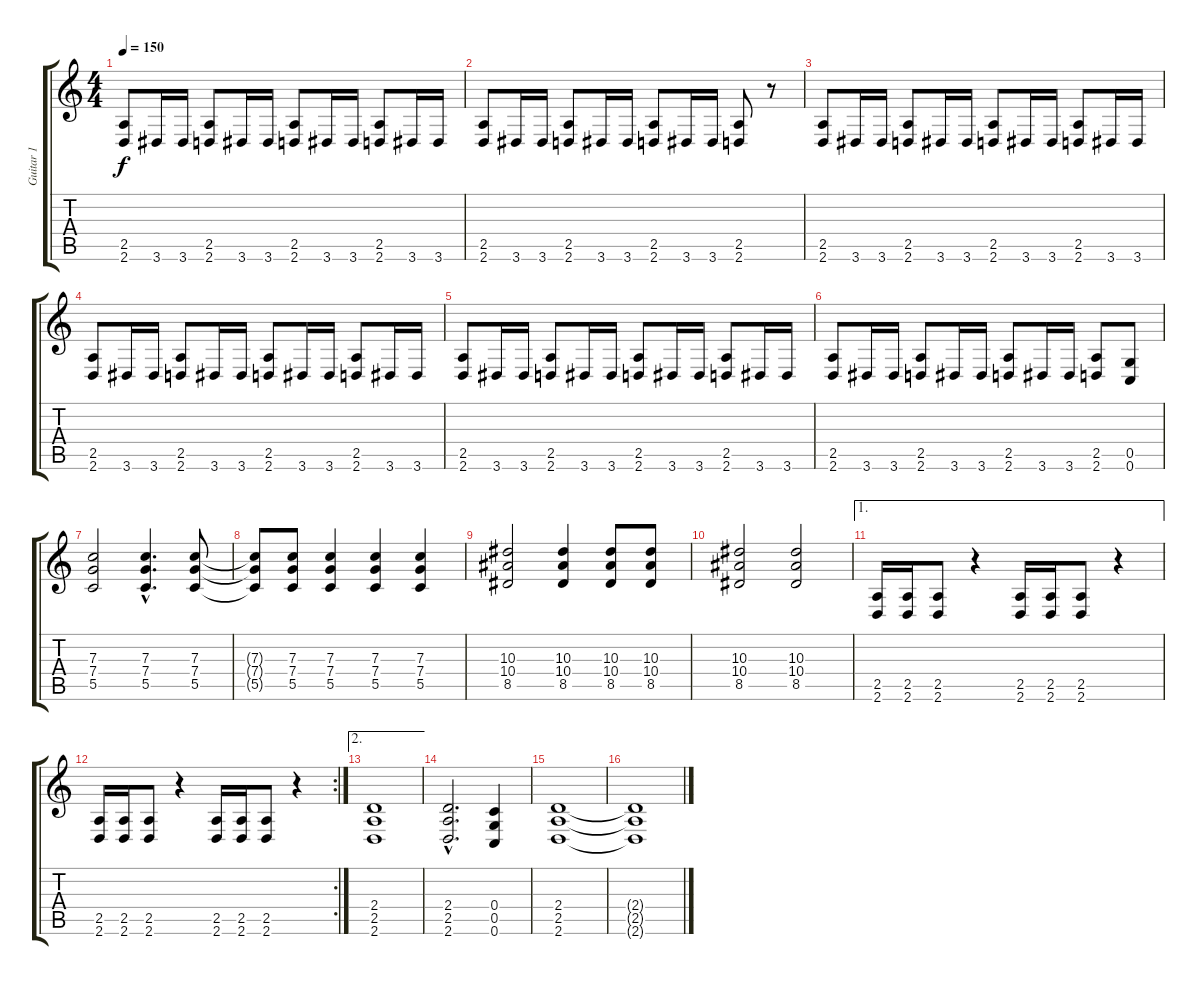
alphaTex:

\track ("Guitar 1" "Guitar 1") {instrument distortionguitar}
\staff {score tabs}
\tuning (D4 A3 F3 C3 G2 C2) {hide}
\ts (4 4)
\tempo 150
\clef g2
\ks c
(2.5 2.6).8{dy f} 3.6.16 3.6.16 (2.5 2.6).8 3.6.16 3.6.16 (2.5 2.6).8 3.6.16 3.6.16 (2.5 2.6).8 3.6.16 3.6.16 |
(2.5 2.6).8 3.6.16 3.6.16 (2.5 2.6).8 3.6.16 3.6.16 (2.5 2.6).8 3.6.16 3.6.16 (2.5 2.6).8 r.8 |
(2.5 2.6).8 3.6.16 3.6.16 (2.5 2.6).8 3.6.16 3.6.16 (2.5 2.6).8 3.6.16 3.6.16 (2.5 2.6).8 3.6.16 3.6.16 |
(2.5 2.6).8 3.6.16 3.6.16 (2.5 2.6).8 3.6.16 3.6.16 (2.5 2.6).8 3.6.16 3.6.16 (2.5 2.6).8 3.6.16 3.6.16 |
(2.5 2.6).8 3.6.16 3.6.16 (2.5 2.6).8 3.6.16 3.6.16 (2.5 2.6).8 3.6.16 3.6.16 (2.5 2.6).8 3.6.16 3.6.16 |
(2.5 2.6).8 3.6.16 3.6.16 (2.5 2.6).8 3.6.16 3.6.16 (2.5 2.6).8 3.6.16 3.6.16 (2.5 2.6).8 (0.5 0.6).8 |
(7.3 7.4 5.5).2 (7.3{hac} 7.4{hac} 5.5{hac}).4{d} (7.3 7.4 5.5).8 |
(7.3{t} 7.4{t} 5.5{t}).8 (7.3 7.4 5.5).8 (7.3 7.4 5.5).4 (7.3 7.4 5.5).4 (7.3 7.4 5.5).4 |
(10.3 10.4 8.5).2 (10.3 10.4 8.5).4 (10.3 10.4 8.5).8 (10.3 10.4 8.5).8 |
(10.3 10.4 8.5).2 (10.3 10.4 8.5).2 |
\ae 1
(2.5 2.6).16 (2.5 2.6).16 (2.5 2.6).8 r.4 (2.5 2.6).16 (2.5 2.6).16 (2.5 2.6).8 r.4 |
\rc 2
(2.5 2.6).16 (2.5 2.6).16 (2.5 2.6).8 r.4 (2.5 2.6).16 (2.5 2.6).16 (2.5 2.6).8 r.4 |
\ae 2
(2.4 2.5 2.6).1 |
(2.4{hac} 2.5{hac} 2.6{hac}).2{d} (0.4 0.5 0.6).4 |
(2.4 2.5 2.6).1 |
(2.4{t} 2.5{t} 2.6{t}).1
